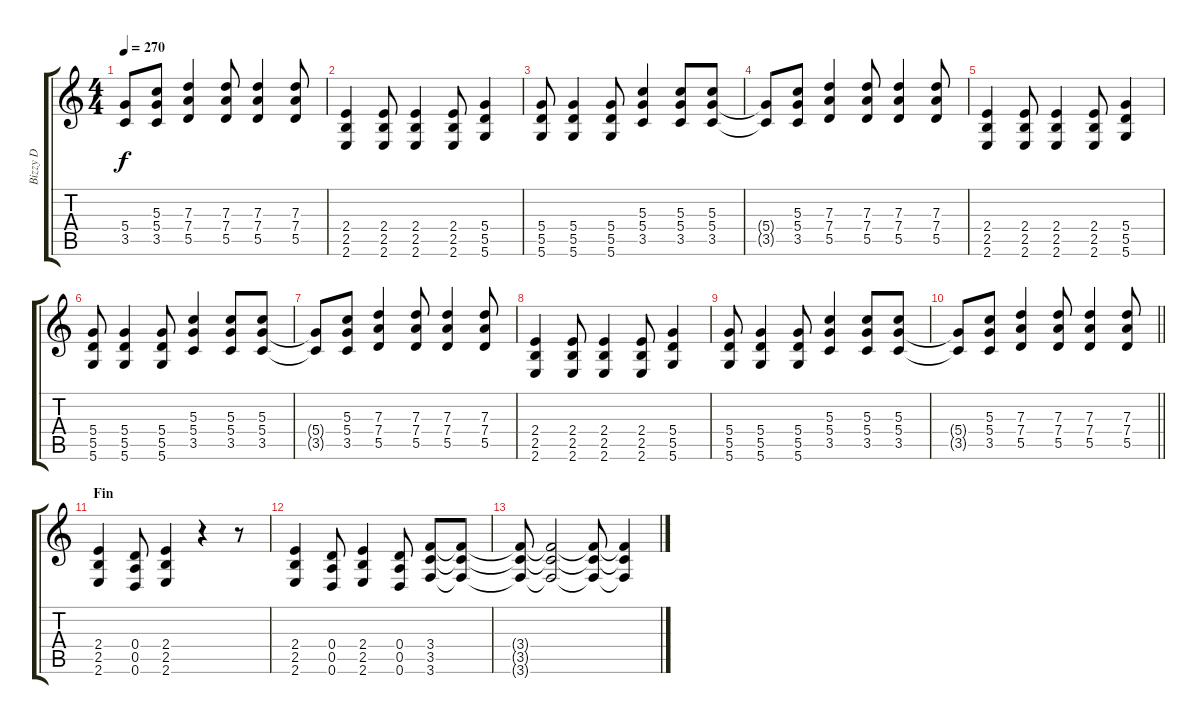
\track ("Bizzy D" "Bizzy D") {instrument distortionguitar}
\staff {score tabs}
\tuning (E4 B3 G3 D3 A2 D2) {hide}
\ts (4 4)
\tempo 270
\clef g2
\ks c
(5.4{t} 3.5{t}).8{dy f} (5.3 5.4 3.5).8 (7.3 7.4 5.5).4 (7.3 7.4 5.5).8 (7.3 7.4 5.5).4 (7.3 7.4 5.5).8 |
(2.4 2.5 2.6).4 (2.4 2.5 2.6).8 (2.4 2.5 2.6).4 (2.4 2.5 2.6).8 (5.4 5.5 5.6).4 |
(5.4 5.5 5.6).8 (5.4 5.5 5.6).4 (5.4 5.5 5.6).8 (5.3 5.4 3.5).4 (5.3 5.4 3.5).8 (5.3 5.4 3.5).8 |
(5.4{t} 3.5{t}).8 (5.3 5.4 3.5).8 (7.3 7.4 5.5).4 (7.3 7.4 5.5).8 (7.3 7.4 5.5).4 (7.3 7.4 5.5).8 |
(2.4 2.5 2.6).4 (2.4 2.5 2.6).8 (2.4 2.5 2.6).4 (2.4 2.5 2.6).8 (5.4 5.5 5.6).4 |
(5.4 5.5 5.6).8 (5.4 5.5 5.6).4 (5.4 5.5 5.6).8 (5.3 5.4 3.5).4 (5.3 5.4 3.5).8 (5.3 5.4 3.5).8 |
(5.4{t} 3.5{t}).8 (5.3 5.4 3.5).8 (7.3 7.4 5.5).4 (7.3 7.4 5.5).8 (7.3 7.4 5.5).4 (7.3 7.4 5.5).8 |
(2.4 2.5 2.6).4 (2.4 2.5 2.6).8 (2.4 2.5 2.6).4 (2.4 2.5 2.6).8 (5.4 5.5 5.6).4 |
(5.4 5.5 5.6).8 (5.4 5.5 5.6).4 (5.4 5.5 5.6).8 (5.3 5.4 3.5).4 (5.3 5.4 3.5).8 (5.3 5.4 3.5).8 |
\barLineRight lightlight
(5.4{t} 3.5{t}).8 (5.3 5.4 3.5).8 (7.3 7.4 5.5).4 (7.3 7.4 5.5).8 (7.3 7.4 5.5).4 (7.3 7.4 5.5).8 |
\section ("" "Fin")
(2.4 2.5 2.6).4 (0.4 0.5 0.6).8 (2.4 2.5 2.6).4 r.4 r.8 |
(2.4 2.5 2.6).4 (0.4 0.5 0.6).8 (2.4 2.5 2.6).4 (0.4 0.5 0.6).8 (3.4 3.5 3.6).8 (3.4{t} 3.5{t} 3.6{t}).8 |
(3.4{t} 3.5{t} 3.6{t}).8 (3.4{t} 3.5{t} 3.6{t}).2 (3.4{t} 3.5{t} 3.6{t}).8 (3.4{t} 3.5{t} 3.6{t}).4
